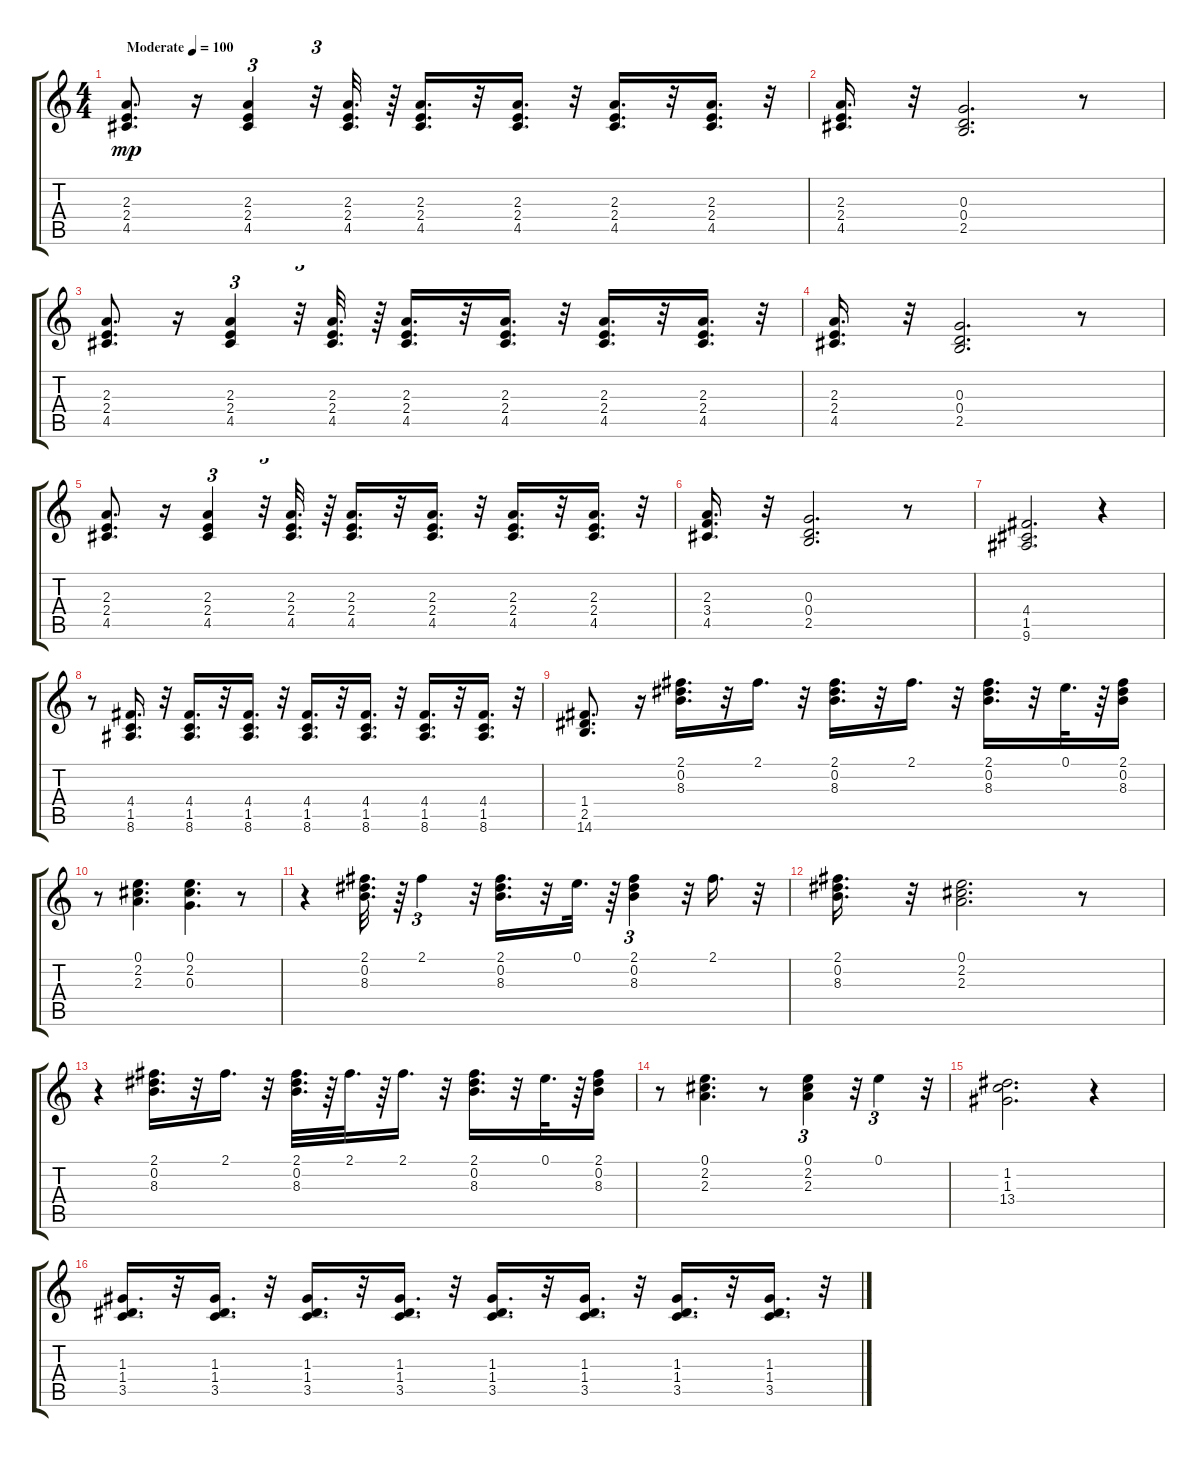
\track "" {instrument distortionguitar}
\staff {score tabs}
\tuning (E4 B3 G3 D3 A2 E2) {hide}
\ts (4 4)
\tempo (100 "Moderate")
\clef g2
\ks c
(2.3 2.4 4.5).8{d dy mp instrument distortionguitar} r.16 (2.3 2.4 4.5).4{tu (3 2)} r.32{tu (3 2)} (2.3 2.4 4.5).32{d} r.64 (2.3 2.4 4.5).16{d} r.32 (2.3 2.4 4.5).16{d} r.32 (2.3 2.4 4.5).16{d} r.32 (2.3 2.4 4.5).16{d} r.32 |
(2.3 2.4 4.5).16{d} r.32 (0.3 0.4 2.5).2{d} r.8 |
(2.3 2.4 4.5).8{d} r.16 (2.3 2.4 4.5).4{tu (3 2)} r.32{tu (3 2)} (2.3 2.4 4.5).32{d} r.64 (2.3 2.4 4.5).16{d} r.32 (2.3 2.4 4.5).16{d} r.32 (2.3 2.4 4.5).16{d} r.32 (2.3 2.4 4.5).16{d} r.32 |
(2.3 2.4 4.5).16{d} r.32 (0.3 0.4 2.5).2{d} r.8 |
(2.3 2.4 4.5).8{d} r.16 (2.3 2.4 4.5).4{tu (3 2)} r.32{tu (3 2)} (2.3 2.4 4.5).32{d} r.64 (2.3 2.4 4.5).16{d} r.32 (2.3 2.4 4.5).16{d} r.32 (2.3 2.4 4.5).16{d} r.32 (2.3 2.4 4.5).16{d} r.32 |
(2.3 3.4 4.5).16{d} r.32 (0.3 0.4 2.5).2{d} r.8 |
(4.4 1.5 9.6).2{d} r.4 |
r.8 (4.4 1.5 8.6).16{d} r.32 (4.4 1.5 8.6).16{d} r.32 (4.4 1.5 8.6).16{d} r.32 (4.4 1.5 8.6).16{d} r.32 (4.4 1.5 8.6).16{d} r.32 (4.4 1.5 8.6).16{d} r.32 (4.4 1.5 8.6).16{d} r.32 |
(1.4 2.5 14.6).8{d} r.16 (2.1 0.2 8.3).16{d} r.32 2.1.16{d} r.32 (2.1 0.2 8.3).16{d} r.32 2.1.16{d} r.32 (2.1 0.2 8.3).16{d} r.32 0.1.32{d} r.64 (2.1 0.2 8.3).16 |
r.8 (0.1 2.2 2.3).4{d} (0.1 2.2 0.3).4{d} r.8 |
r.4 (2.1 0.2 8.3).32{d} r.64 2.1.4{tu (3 2)} r.32{tu (3 2)} (2.1 0.2 8.3).16{d} r.32 0.1.32{d} r.64 (2.1 0.2 8.3).4{tu (3 2)} r.32{tu (3 2)} 2.1.16{d} r.32 |
(2.1 0.2 8.3).16{d} r.32 (0.1 2.2 2.3).2{d} r.8 |
r.4 (2.1 0.2 8.3).16{d} r.32 2.1.16{d} r.32 (2.1 0.2 8.3).32{d} r.64 2.1.32{d} r.64 2.1.16{d} r.32 (2.1 0.2 8.3).16{d} r.32 0.1.32{d} r.64 (2.1 0.2 8.3).16 |
r.8 (0.1 2.2 2.3).4{d} r.8 (0.1 2.2 2.3).4{tu (3 2)} r.32{tu (3 2)} 0.1.4{tu (3 2)} r.32{tu (3 2)} |
(1.2 1.3 13.4).2{d} r.4 |
(1.3 1.4 3.5).16{d} r.32 (1.3 1.4 3.5).16{d} r.32 (1.3 1.4 3.5).16{d} r.32 (1.3 1.4 3.5).16{d} r.32 (1.3 1.4 3.5).16{d} r.32 (1.3 1.4 3.5).16{d} r.32 (1.3 1.4 3.5).16{d} r.32 (1.3 1.4 3.5).16{d} r.32
